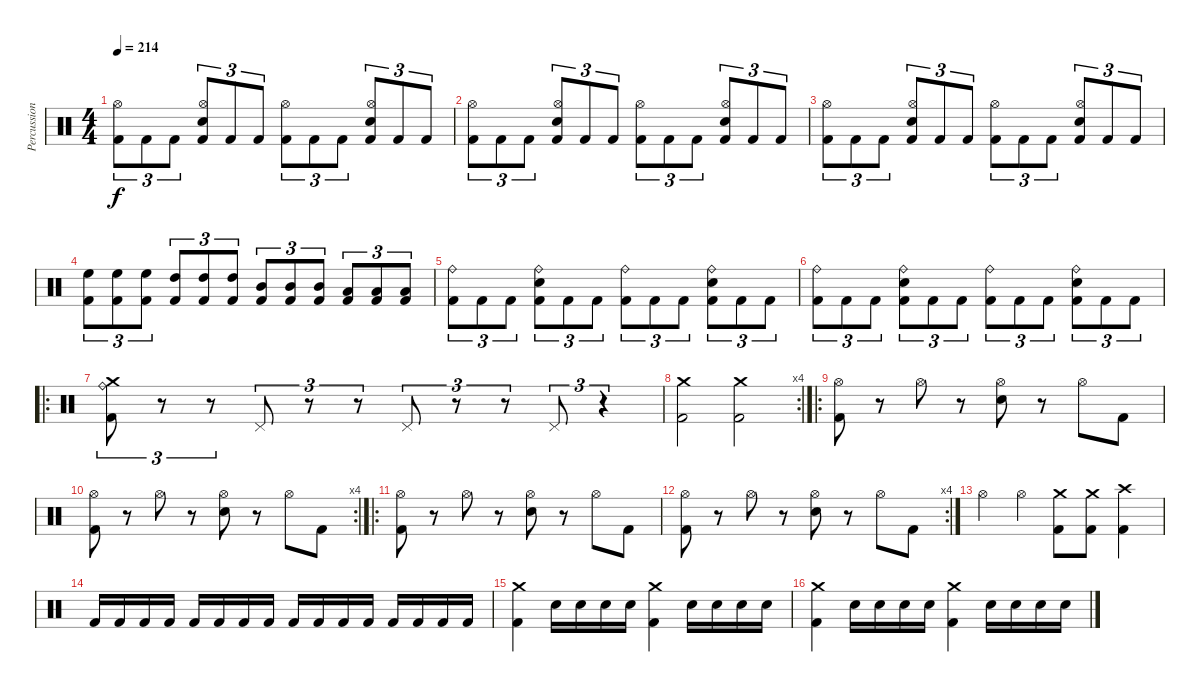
\track ("Percussion" "Percussion") {instrument percussion}
\staff {score}
\articulation defaults
\ts (4 4)
\tempo 214
\clef neutral
\ks c
("Kick (hit) 2" "Hi-Hat (open)").8{tu (3 2) dy f} "Kick (hit) 2".8{tu (3 2)} "Kick (hit) 2".8{tu (3 2)} ("Kick (hit) 2" "Hi-Hat (open)" "Snare (hit) 2").8{tu (3 2)} "Kick (hit) 2".8{tu (3 2)} "Kick (hit) 2".8{tu (3 2)} ("Kick (hit) 2" "Hi-Hat (open)").8{tu (3 2)} "Kick (hit) 2".8{tu (3 2)} "Kick (hit) 2".8{tu (3 2)} ("Kick (hit) 2" "Hi-Hat (open)" "Snare (hit) 2").8{tu (3 2)} "Kick (hit) 2".8{tu (3 2)} "Kick (hit) 2".8{tu (3 2)} |
("Kick (hit) 2" "Hi-Hat (open)").8{tu (3 2)} "Kick (hit) 2".8{tu (3 2)} "Kick (hit) 2".8{tu (3 2)} ("Kick (hit) 2" "Hi-Hat (open)" "Snare (hit) 2").8{tu (3 2)} "Kick (hit) 2".8{tu (3 2)} "Kick (hit) 2".8{tu (3 2)} ("Kick (hit) 2" "Hi-Hat (open)").8{tu (3 2)} "Kick (hit) 2".8{tu (3 2)} "Kick (hit) 2".8{tu (3 2)} ("Kick (hit) 2" "Hi-Hat (open)" "Snare (hit) 2").8{tu (3 2)} "Kick (hit) 2".8{tu (3 2)} "Kick (hit) 2".8{tu (3 2)} |
("Kick (hit) 2" "Hi-Hat (open)").8{tu (3 2)} "Kick (hit) 2".8{tu (3 2)} "Kick (hit) 2".8{tu (3 2)} ("Kick (hit) 2" "Hi-Hat (open)" "Snare (hit) 2").8{tu (3 2)} "Kick (hit) 2".8{tu (3 2)} "Kick (hit) 2".8{tu (3 2)} ("Kick (hit) 2" "Hi-Hat (open)").8{tu (3 2)} "Kick (hit) 2".8{tu (3 2)} "Kick (hit) 2".8{tu (3 2)} ("Kick (hit) 2" "Hi-Hat (open)" "Snare (hit) 2").8{tu (3 2)} "Kick (hit) 2".8{tu (3 2)} "Kick (hit) 2".8{tu (3 2)} |
("Kick (hit) 2" "High Floor Tom (hit)").8{tu (3 2)} ("Kick (hit) 2" "High Floor Tom (hit)").8{tu (3 2)} ("Kick (hit) 2" "High Floor Tom (hit)").8{tu (3 2)} ("Kick (hit) 2" "High Tom (hit)").8{tu (3 2)} ("Kick (hit) 2" "High Tom (hit)").8{tu (3 2)} ("Kick (hit) 2" "High Tom (hit)").8{tu (3 2)} ("Kick (hit) 2" "Mid Tom (hit)").8{tu (3 2)} ("Kick (hit) 2" "Mid Tom (hit)").8{tu (3 2)} ("Kick (hit) 2" "Mid Tom (hit)").8{tu (3 2)} ("Kick (hit) 2" "Low Tom (hit)").8{tu (3 2)} ("Kick (hit) 2" "Low Tom (hit)").8{tu (3 2)} ("Kick (hit) 2" "Low Tom (hit)").8{tu (3 2)} |
("Kick (hit) 2" "Ride (bell)").8{tu (3 2)} "Kick (hit) 2".8{tu (3 2)} "Kick (hit) 2".8{tu (3 2)} ("Kick (hit) 2" "Ride (bell)" "Snare (hit) 2").8{tu (3 2)} "Kick (hit) 2".8{tu (3 2)} "Kick (hit) 2".8{tu (3 2)} ("Kick (hit) 2" "Ride (bell)").8{tu (3 2)} "Kick (hit) 2".8{tu (3 2)} "Kick (hit) 2".8{tu (3 2)} ("Kick (hit) 2" "Ride (bell)" "Snare (hit) 2").8{tu (3 2)} "Kick (hit) 2".8{tu (3 2)} "Kick (hit) 2".8{tu (3 2)} |
("Kick (hit) 2" "Ride (bell)").8{tu (3 2)} "Kick (hit) 2".8{tu (3 2)} "Kick (hit) 2".8{tu (3 2)} ("Kick (hit) 2" "Ride (bell)" "Snare (hit) 2").8{tu (3 2)} "Kick (hit) 2".8{tu (3 2)} "Kick (hit) 2".8{tu (3 2)} ("Kick (hit) 2" "Ride (bell)").8{tu (3 2)} "Kick (hit) 2".8{tu (3 2)} "Kick (hit) 2".8{tu (3 2)} ("Kick (hit) 2" "Ride (bell)" "Snare (hit) 2").8{tu (3 2)} "Kick (hit) 2".8{tu (3 2)} "Kick (hit) 2".8{tu (3 2)} |
\ro
("Kick (hit) 2" "Ride (bell)" "Crash medium (hit)").8{tu (3 2)} r.8{tu (3 2)} r.8{tu (3 2)} "Pedal Hi-Hat (hit)".8{tu (3 2)} r.8{tu (3 2)} r.8{tu (3 2)} "Pedal Hi-Hat (hit)".8{tu (3 2)} r.8{tu (3 2)} r.8{tu (3 2)} "Pedal Hi-Hat (hit)".8{tu (3 2)} r.4{tu (3 2)} |
\rc 4
("Kick (hit) 2" "Crash medium (hit)").2 ("Kick (hit) 2" "Crash medium (hit)").2 |
\ro
("Kick (hit) 2" "Hi-Hat (open)").8 r.8 "Hi-Hat (open)".8 r.8 ("Snare (hit) 2" "Hi-Hat (open)").8 r.8 "Hi-Hat (open)".8 "Kick (hit) 2".8 |
\rc 4
("Kick (hit) 2" "Hi-Hat (open)").8 r.8 "Hi-Hat (open)".8 r.8 ("Snare (hit) 2" "Hi-Hat (open)").8 r.8 "Hi-Hat (open)".8 "Kick (hit) 2".8 |
\ro
("Kick (hit) 2" "Hi-Hat (open)").8 r.8 "Hi-Hat (open)".8 r.8 ("Snare (hit) 2" "Hi-Hat (open)").8 r.8 "Hi-Hat (open)".8 "Kick (hit) 2".8 |
\rc 4
("Kick (hit) 2" "Hi-Hat (open)").8 r.8 "Hi-Hat (open)".8 r.8 ("Snare (hit) 2" "Hi-Hat (open)").8 r.8 "Hi-Hat (open)".8 "Kick (hit) 2".8 |
"Hi-Hat (open)".4 "Hi-Hat (open)".4 ("Kick (hit) 2" "Crash medium (hit)").8 ("Kick (hit) 2" "Crash medium (hit)").8 ("Kick (hit) 2" "Crash high (hit)").4 |
"Kick (hit) 2".16 "Kick (hit) 2".16 "Kick (hit) 2".16 "Kick (hit) 2".16 "Kick (hit) 2".16 "Kick (hit) 2".16 "Kick (hit) 2".16 "Kick (hit) 2".16 "Kick (hit) 2".16 "Kick (hit) 2".16 "Kick (hit) 2".16 "Kick (hit) 2".16 "Kick (hit) 2".16 "Kick (hit) 2".16 "Kick (hit) 2".16 "Kick (hit) 2".16 |
("Kick (hit) 2" "Crash medium (hit)").4 "Snare (hit) 2".16 "Snare (hit) 2".16 "Snare (hit) 2".16 "Snare (hit) 2".16 ("Kick (hit) 2" "Crash medium (hit)").4 "Snare (hit) 2".16 "Snare (hit) 2".16 "Snare (hit) 2".16 "Snare (hit) 2".16 |
("Kick (hit) 2" "Crash medium (hit)").4 "Snare (hit) 2".16 "Snare (hit) 2".16 "Snare (hit) 2".16 "Snare (hit) 2".16 ("Kick (hit) 2" "Crash medium (hit)").4 "Snare (hit) 2".16 "Snare (hit) 2".16 "Snare (hit) 2".16 "Snare (hit) 2".16
